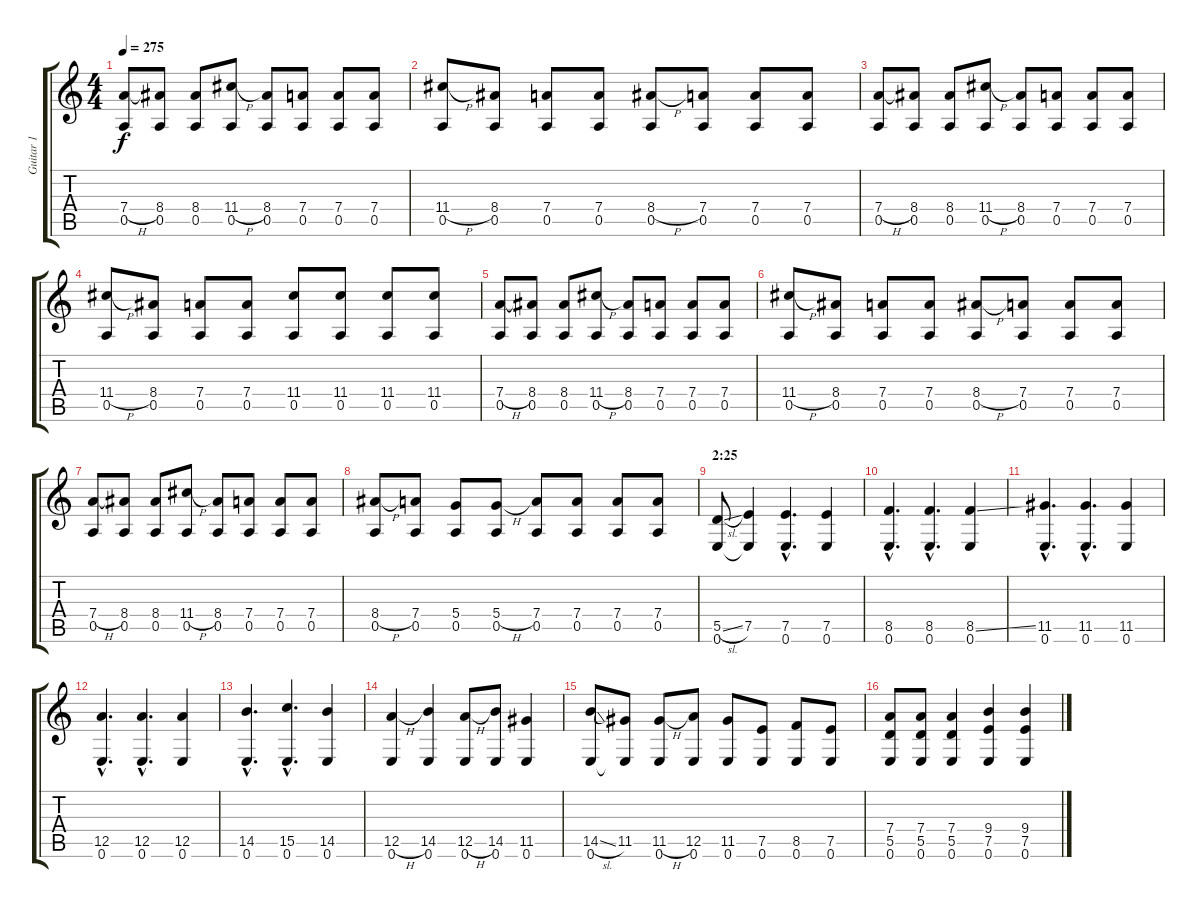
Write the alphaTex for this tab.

\track ("Guitar 1" "Guitar 1") {instrument distortionguitar}
\staff {score tabs}
\tuning (E4 B3 G3 D3 A2 E2) {hide}
\ts (4 4)
\tempo 275
\clef g2
\ks c
(7.4{h} 0.5).8{dy f} (8.4 0.5).8 (8.4 0.5).8 (11.4{h} 0.5).8 (8.4 0.5).8 (7.4 0.5).8 (7.4 0.5).8 (7.4 0.5).8 |
(11.4{h} 0.5).8 (8.4 0.5).8 (7.4 0.5).8 (7.4 0.5).8 (8.4{h} 0.5).8 (7.4 0.5).8 (7.4 0.5).8 (7.4 0.5).8 |
(7.4{h} 0.5).8 (8.4 0.5).8 (8.4 0.5).8 (11.4{h} 0.5).8 (8.4 0.5).8 (7.4 0.5).8 (7.4 0.5).8 (7.4 0.5).8 |
(11.4{h} 0.5).8 (8.4 0.5).8 (7.4 0.5).8 (7.4 0.5).8 (11.4 0.5).8 (11.4 0.5).8 (11.4 0.5).8 (11.4 0.5).8 |
(7.4{h} 0.5).8 (8.4 0.5).8 (8.4 0.5).8 (11.4{h} 0.5).8 (8.4 0.5).8 (7.4 0.5).8 (7.4 0.5).8 (7.4 0.5).8 |
(11.4{h} 0.5).8 (8.4 0.5).8 (7.4 0.5).8 (7.4 0.5).8 (8.4{h} 0.5).8 (7.4 0.5).8 (7.4 0.5).8 (7.4 0.5).8 |
(7.4{h} 0.5).8 (8.4 0.5).8 (8.4 0.5).8 (11.4{h} 0.5).8 (8.4 0.5).8 (7.4 0.5).8 (7.4 0.5).8 (7.4 0.5).8 |
(8.4{h} 0.5).8 (7.4 0.5).8 (5.4 0.5).8 (5.4{h} 0.5).8 (7.4 0.5).8 (7.4 0.5).8 (7.4 0.5).8 (7.4 0.5).8 |
\section ("" "2:25")
(5.5{sl} 0.6).8 (7.5 0.6{t}).4 (7.5{hac} 0.6{hac}).4{d} (7.5 0.6).4 |
(8.5{hac} 0.6{hac}).4{d} (8.5{hac} 0.6{hac}).4{d} (8.5{ss} 0.6).4 |
(11.5{hac} 0.6{hac}).4{d} (11.5{hac} 0.6{hac}).4{d} (11.5 0.6).4 |
(12.5{hac} 0.6{hac}).4{d} (12.5{hac} 0.6{hac}).4{d} (12.5 0.6).4 |
(14.5{hac} 0.6{hac}).4{d} (15.5{hac} 0.6{hac}).4{d} (14.5 0.6).4 |
(12.5{h} 0.6).4 (14.5 0.6).4 (12.5{h} 0.6).8 (14.5 0.6).8 (11.5 0.6).4 |
(14.5{sl} 0.6).8 (11.5 0.6{t}).8 (11.5{h} 0.6).8 (12.5 0.6).8 (11.5 0.6).8 (7.5 0.6).8 (8.5 0.6).8 (7.5 0.6).8 |
(7.4 5.5 0.6).8 (7.4 5.5 0.6).8 (7.4 5.5 0.6).4 (9.4 7.5 0.6).4 (9.4 7.5 0.6).4
